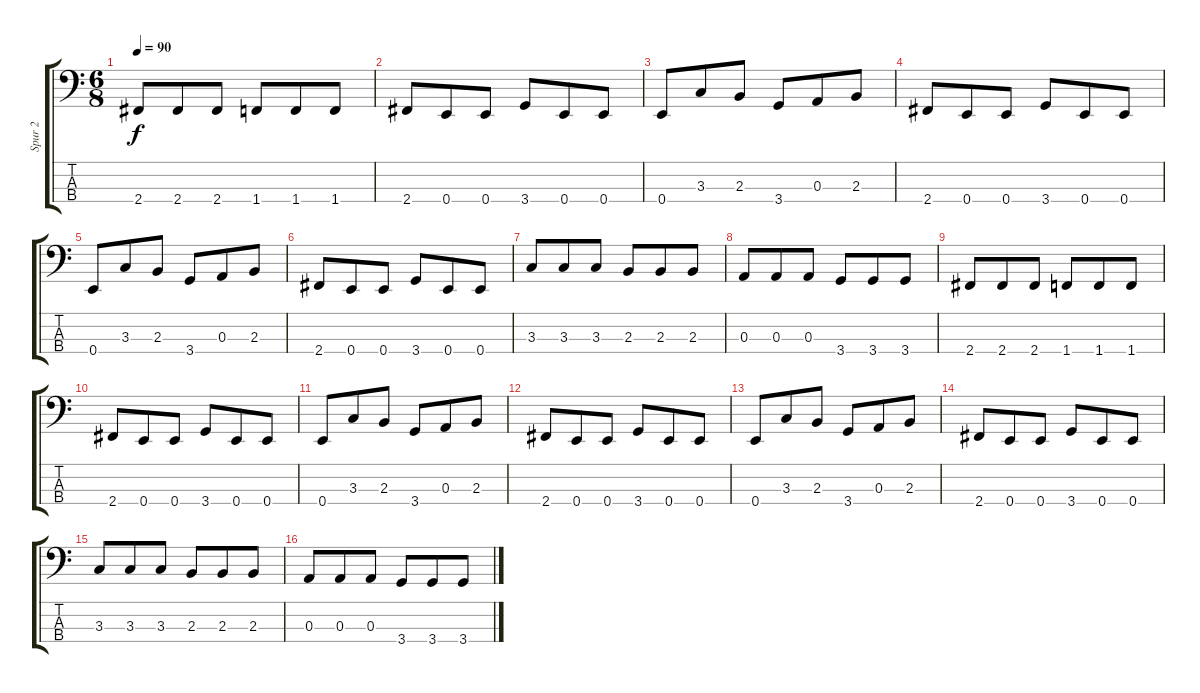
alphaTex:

\track ("Spur 2" "Spur 2") {instrument electricbasspick}
\staff {score tabs}
\tuning (G2 D2 A1 E1) {hide}
\ts (6 8)
\tempo 90
\clef f4
\ks c
2.4.8{dy f} 2.4.8 2.4.8 1.4.8 1.4.8 1.4.8 |
2.4.8 0.4.8 0.4.8 3.4.8 0.4.8 0.4.8 |
0.4.8 3.3.8 2.3.8 3.4.8 0.3.8 2.3.8 |
2.4.8 0.4.8 0.4.8 3.4.8 0.4.8 0.4.8 |
0.4.8 3.3.8 2.3.8 3.4.8 0.3.8 2.3.8 |
2.4.8 0.4.8 0.4.8 3.4.8 0.4.8 0.4.8 |
3.3.8 3.3.8 3.3.8 2.3.8 2.3.8 2.3.8 |
0.3.8 0.3.8 0.3.8 3.4.8 3.4.8 3.4.8 |
2.4.8 2.4.8 2.4.8 1.4.8 1.4.8 1.4.8 |
2.4.8 0.4.8 0.4.8 3.4.8 0.4.8 0.4.8 |
0.4.8 3.3.8 2.3.8 3.4.8 0.3.8 2.3.8 |
2.4.8 0.4.8 0.4.8 3.4.8 0.4.8 0.4.8 |
0.4.8 3.3.8 2.3.8 3.4.8 0.3.8 2.3.8 |
2.4.8 0.4.8 0.4.8 3.4.8 0.4.8 0.4.8 |
3.3.8 3.3.8 3.3.8 2.3.8 2.3.8 2.3.8 |
0.3.8 0.3.8 0.3.8 3.4.8 3.4.8 3.4.8
